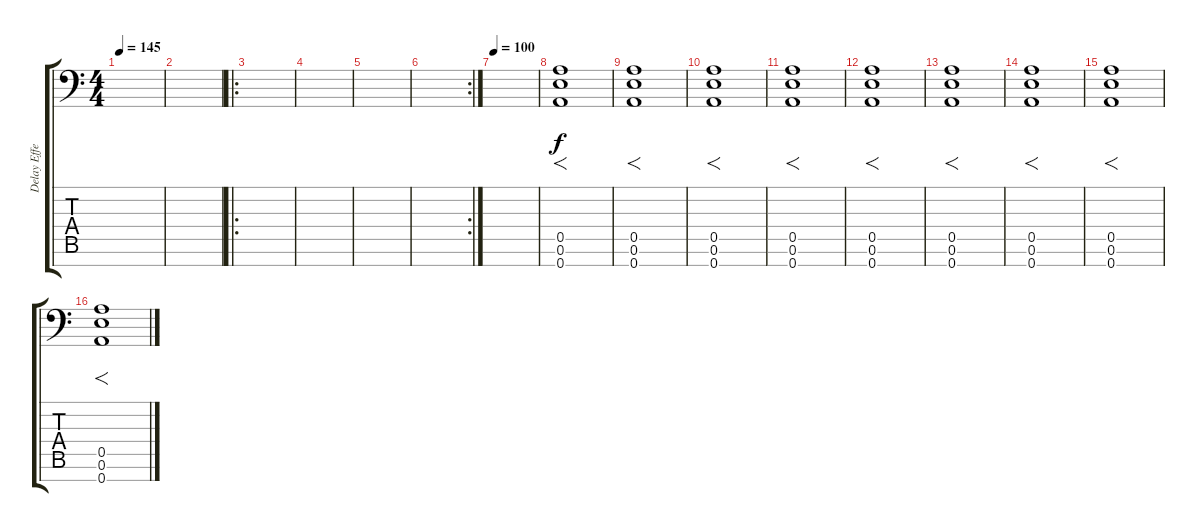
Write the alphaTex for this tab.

\track ("Delay Effect 1" "Delay Effe") {instrument distortionguitar}
\staff {score tabs}
\tuning (E4 B3 G3 D3 A2 E2 A1) {hide}
\ts (4 4)
\tempo 145
\clef f4
\ks c
|
|
\ro
|
|
|
\rc 2
|
\tempo 100
|
(0.5 0.6 0.7).1{f} |
(0.5 0.6 0.7).1{f} |
(0.5 0.6 0.7).1{f} |
(0.5 0.6 0.7).1{f} |
(0.5 0.6 0.7).1{f} |
(0.5 0.6 0.7).1{f} |
(0.5 0.6 0.7).1{f} |
(0.5 0.6 0.7).1{f} |
(0.5 0.6 0.7).1{f}
